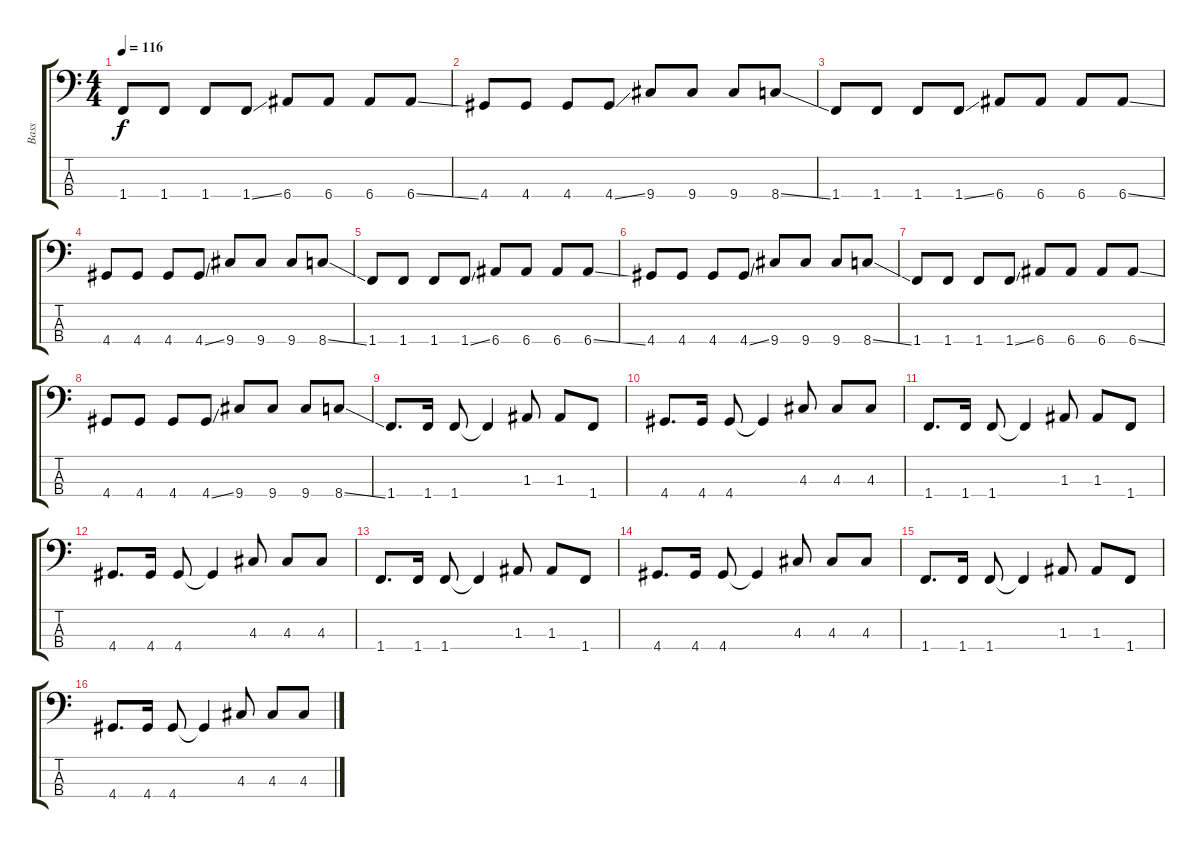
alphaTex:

\track ("Bass" "Bass") {instrument electricbasspick}
\staff {score tabs}
\tuning (G2 D2 A1 E1) {hide}
\ts (4 4)
\tempo 116
\clef f4
\ks c
1.4.8{dy f} 1.4.8 1.4.8 1.4{ss}.8 6.4.8 6.4.8 6.4.8 6.4{ss}.8 |
4.4.8 4.4.8 4.4.8 4.4{ss}.8 9.4.8 9.4.8 9.4.8 8.4{ss}.8 |
1.4.8 1.4.8 1.4.8 1.4{ss}.8 6.4.8 6.4.8 6.4.8 6.4{ss}.8 |
4.4.8 4.4.8 4.4.8 4.4{ss}.8 9.4.8 9.4.8 9.4.8 8.4{ss}.8 |
1.4.8 1.4.8 1.4.8 1.4{ss}.8 6.4.8 6.4.8 6.4.8 6.4{ss}.8 |
4.4.8 4.4.8 4.4.8 4.4{ss}.8 9.4.8 9.4.8 9.4.8 8.4{ss}.8 |
1.4.8 1.4.8 1.4.8 1.4{ss}.8 6.4.8 6.4.8 6.4.8 6.4{ss}.8 |
4.4.8 4.4.8 4.4.8 4.4{ss}.8 9.4.8 9.4.8 9.4.8 8.4{ss}.8 |
1.4.8{d} 1.4.16 1.4.8 1.4{t}.4 1.3.8 1.3.8 1.4.8 |
4.4.8{d} 4.4.16 4.4.8 4.4{t}.4 4.3.8 4.3.8 4.3.8 |
1.4.8{d} 1.4.16 1.4.8 1.4{t}.4 1.3.8 1.3.8 1.4.8 |
4.4.8{d} 4.4.16 4.4.8 4.4{t}.4 4.3.8 4.3.8 4.3.8 |
1.4.8{d} 1.4.16 1.4.8 1.4{t}.4 1.3.8 1.3.8 1.4.8 |
4.4.8{d} 4.4.16 4.4.8 4.4{t}.4 4.3.8 4.3.8 4.3.8 |
1.4.8{d} 1.4.16 1.4.8 1.4{t}.4 1.3.8 1.3.8 1.4.8 |
4.4.8{d} 4.4.16 4.4.8 4.4{t}.4 4.3.8 4.3.8 4.3.8
